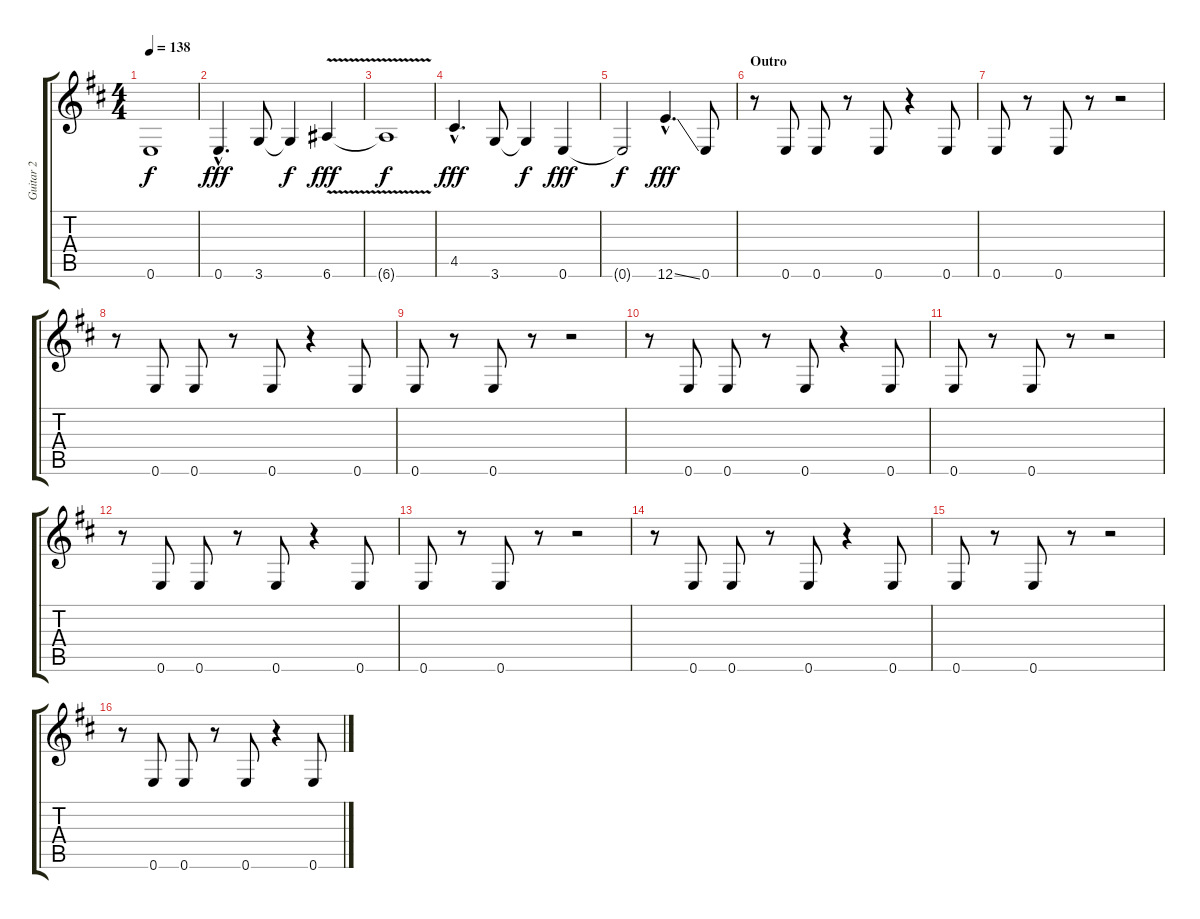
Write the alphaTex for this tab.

\track ("Guitar 2" "Guitar 2") {instrument distortionguitar}
\staff {score tabs}
\tuning (E4 B3 G3 D3 A2 E2) {hide}
\ts (4 4)
\tempo 138
\clef g2
\ks d
0.6{t}.1{dy f} |
0.6{hac}.4{d dy fff} 3.6.8 3.6{t}.4{dy f} 6.6{v}.4{dy fff} |
6.6{t}.1{dy f} |
4.5{hac}.4{d dy fff} 3.6.8 3.6{t}.4{dy f} 0.6.4{dy fff} |
0.6{t}.2{dy f} 12.6{ss hac}.4{d dy fff} 0.6.8 |
\section ("" "Outro")
r.8 0.6.8 0.6.8 r.8 0.6.8 r.4 0.6.8 |
0.6.8 r.8 0.6.8 r.8 r.2 |
r.8 0.6.8 0.6.8 r.8 0.6.8 r.4 0.6.8 |
0.6.8 r.8 0.6.8 r.8 r.2 |
r.8 0.6.8 0.6.8 r.8 0.6.8 r.4 0.6.8 |
0.6.8 r.8 0.6.8 r.8 r.2 |
r.8 0.6.8 0.6.8 r.8 0.6.8 r.4 0.6.8 |
0.6.8 r.8 0.6.8 r.8 r.2 |
r.8 0.6.8 0.6.8 r.8 0.6.8 r.4 0.6.8 |
0.6.8 r.8 0.6.8 r.8 r.2 |
r.8 0.6.8 0.6.8 r.8 0.6.8 r.4 0.6.8
